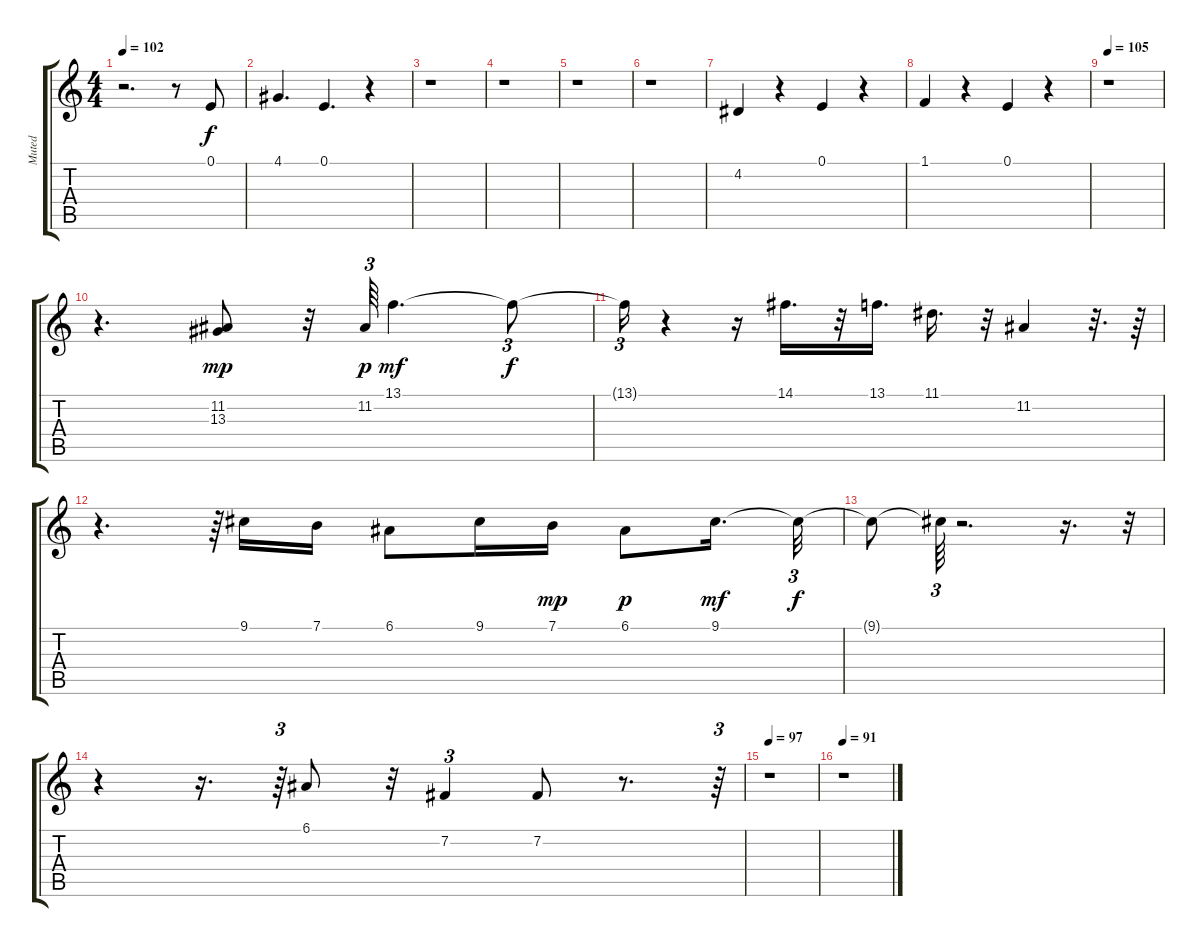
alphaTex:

\track ("Muted" "Muted") {instrument mutedtrumpet}
\staff {score tabs}
\tuning (E4 B3 G3 D3 A2 E2) {hide}
\ts (4 4)
\tempo 102
\clef g2
\ks c
r.2{d dy mp} r.8 0.1.8{dy f} |
4.1.4{d} 0.1.4{d} r.4 |
r.1 |
r.1 |
r.1 |
r.1 |
4.2.4 r.4 0.1.4 r.4 |
1.1.4 r.4 0.1.4 r.4 |
\tempo 105
r.1 |
r.4{d} (11.2 13.3).8{dy mp} r.32 11.2.64{tu (3 2) dy p} 13.1.4{d dy mf} 13.1{t}.8{tu (3 2) dy f} |
13.1{t}.16{tu (3 2)} r.4 r.16 14.1.16{d} r.32 13.1.16{d} 11.1.16{d} r.32 11.2.4 r.32{d} r.64 |
r.4{d} r.64{tu (3 2)} 9.1.16 7.1.16 6.1.8 9.1.16 7.1.16{dy mp} 6.1.8{dy p} 9.1.16{d dy mf} 9.1{t}.32{tu (3 2) dy f} |
9.1{t}.8 9.1{t}.64{tu (3 2)} r.2{d} r.16{d} r.32{tu (3 2)} |
r.4 r.16{d} r.64{tu (3 2)} 6.1.8 r.32 7.2.4{tu (3 2)} 7.2.8 r.8{d} r.64{tu (3 2)} |
\tempo 97
r.1 |
\tempo 91
r.1
